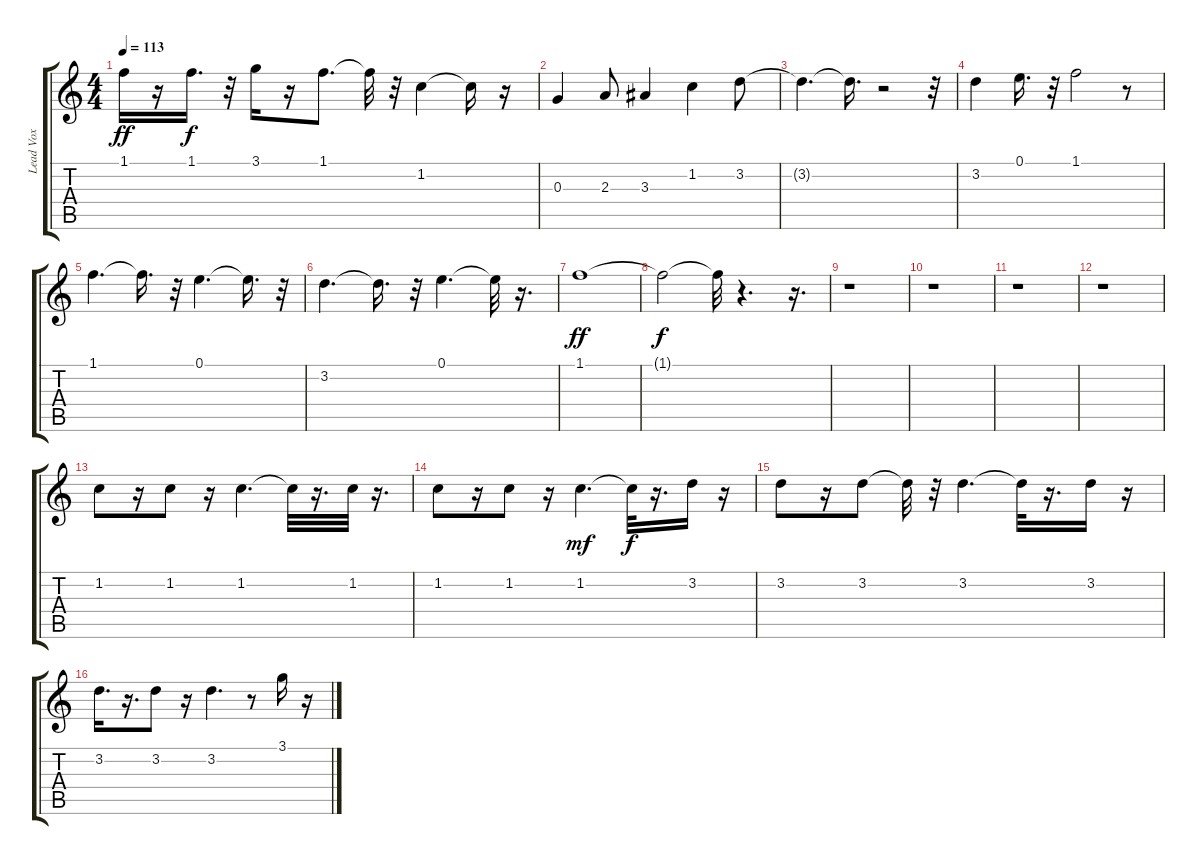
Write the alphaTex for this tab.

\track ("Lead Vox" "Lead Vox") {instrument electricguitarjazz}
\staff {score tabs}
\tuning (E4 B3 G3 D3 A2 E2) {hide}
\ts (4 4)
\tempo 113
\clef g2
\ks c
1.1.16{dy ff} r.16 1.1.16{d dy f} r.32 3.1.16 r.16 1.1.8{d} 1.1{t}.32 r.32 1.2.4 1.2{t}.16 r.16 |
0.3.4 2.3.8 3.3.4 1.2.4 3.2.8 |
3.2{t}.4{d} 3.2{t}.16{d} r.2 r.32 |
3.2.4 0.1.16{d} r.32 1.1.2 r.8 |
1.1.4{d} 1.1{t}.16{d} r.32 0.1.4{d} 0.1{t}.16{d} r.32 |
3.2.4{d} 3.2{t}.16{d} r.32 0.1.4{d} 0.1{t}.32 r.16{d} |
1.1.1{dy ff} |
1.1{t}.2{dy f} 1.1{t}.32 r.4{d} r.16{d} |
r.1 |
r.1 |
r.1 |
r.1 |
1.2.8 r.16 1.2.8 r.16 1.2.4{d} 1.2{t}.32 r.16{d} 1.2.32 r.16{d} |
1.2.8 r.16 1.2.8 r.16 1.2.4{d dy mf} 1.2{t}.32{dy f} r.16{d} 3.2.16 r.16 |
3.2.8 r.16 3.2.8 3.2{t}.32 r.32 3.2.4{d} 3.2{t}.32 r.16{d} 3.2.16 r.16 |
3.2.16{d} r.16{d} 3.2.8 r.16 3.2.4{d} r.8 3.1.16 r.16
